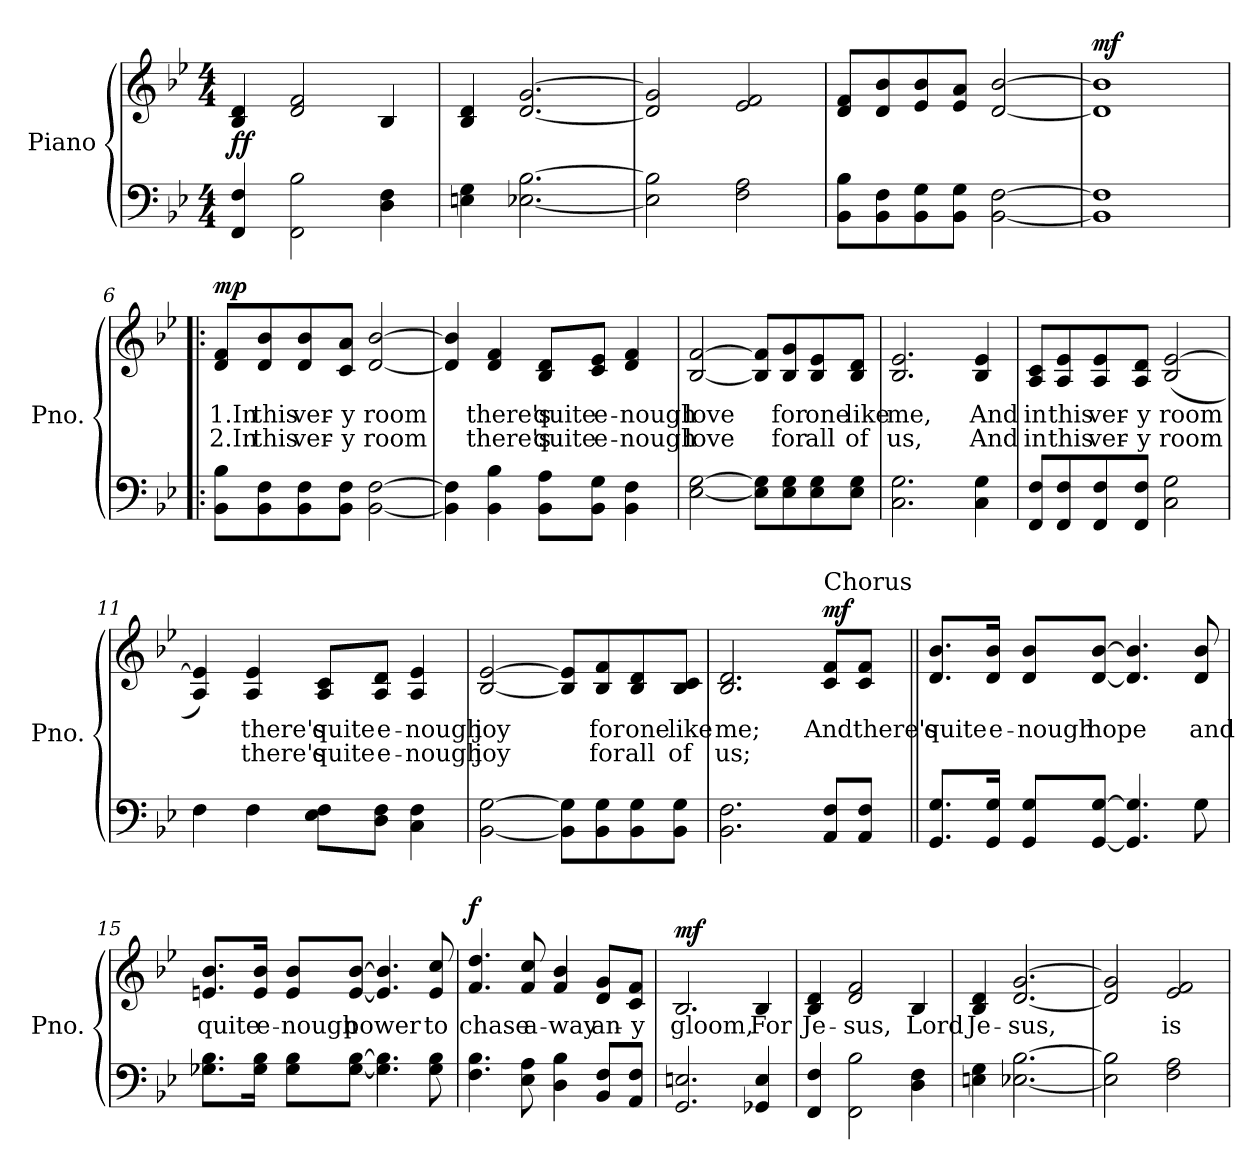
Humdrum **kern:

**kern	**kern	**text	**text	**dynam
*part1	*part1	*part1	*part1	*part1
*staff2	*staff1	*staff1	*staff1	*staff1/2
*I"Piano	*	*	*	*
*I'Pno.	*	*	*	*
*clefF4	*clefG2	*	*	*
*k[b-e-]	*k[b-e-]	*	*	*
*M4/4	*M4/4	*	*	*
*MM100	*MM100	*	*	*
=1	=1	=1	=1	=1
!	!	!	!	!LO:DY:a=2
4FF/ 4F/	4B-/ 4d/	.	.	ff
2FF\ 2B-\	2d/ 2f/	.	.	.
4D\ 4F\	4B-/	.	.	.
=2	=2	=2	=2	=2
4En\ 4G\	4B-/ 4d/	.	.	.
[2.E-X\ [2.B-\	[2.d/ [2.g/	.	.	.
=3	=3	=3	=3	=3
2E-\] 2B-\]	2d/] 2g/]	.	.	.
2F\ 2A\	2e-/ 2f/	.	.	.
=4	=4	=4	=4	=4
8BB-\ 8B-\L	8d/ 8f/L	.	.	.
8BB-\ 8F\	8d/ 8b-/	.	.	.
8BB-\ 8G\	8e-/ 8b-/	.	.	.
8BB-\ 8G\J	8e-/ 8a/J	.	.	.
[2BB-\ [2F\	[2d/ [2b-/	.	.	.
=5	=5	=5	=5	=5
!	!	!	!	!LO:DY:b
1BB-] 1F]	1d] 1b-]	.	.	mf
=6!|:	=6!|:	=6!|:	=6!|:	=6!|:
!	!	!LO:LY:b	!LO:LY:b	!LO:DY:a
8BB-\ 8B-\L	8d/ 8f/L	1.In	2.In	mp
!	!	!LO:LY:b	!LO:LY:b	!
8BB-\ 8F\	8d/ 8b-/	this	this	.
!	!	!LO:LY:b	!LO:LY:b	!
8BB-\ 8F\	8d/ 8b-/	ver-	ver-	.
!	!	!LO:LY:b	!LO:LY:b	!
8BB-\ 8F\J	8c/ 8a/J	-y	-y	.
!	!	!LO:LY:b	!LO:LY:b	!
[2BB-\ [2F\	[2d/ [2b-/	room	room	.
=7	=7	=7	=7	=7
4BB-\] 4F\]	4d/] 4b-/]	.	.	.
!	!	!LO:LY:b	!LO:LY:b	!
4BB-\ 4B-\	4d/ 4f/	there's	there's	.
!	!	!LO:LY:b	!LO:LY:b	!
8BB-\ 8A\L	8B-/ 8d/L	quite	quite	.
!	!	!LO:LY:b	!LO:LY:b	!
8BB-\ 8G\J	8c/ 8e-/J	e-	e-	.
!	!	!LO:LY:b	!LO:LY:b	!
4BB-\ 4F\	4d/ 4f/	-nough	-nough	.
!!LO:LB:g=z
=8	=8	=8	=8	=8
!	!	!LO:LY:b	!LO:LY:b	!
[2E-\ [2G\	[2B-/ [2f/	love	love	.
8E-\] 8G\]L	8B-/] 8f/]L	.	.	.
!	!	!LO:LY:b	!LO:LY:b	!
8E-\ 8G\	8B-/ 8g/	for	for	.
!	!	!LO:LY:b	!LO:LY:b	!
8E-\ 8G\	8B-/ 8e-/	one	all	.
!	!	!LO:LY:b	!LO:LY:b	!
8E-\ 8G\J	8B-/ 8d/J	like	of	.
=9	=9	=9	=9	=9
!	!	!LO:LY:b	!LO:LY:b	!
2.C\ 2.G\	2.B-/ 2.e-/	me,	us,	.
!	!	!LO:LY:b	!LO:LY:b	!
4C\ 4G\	4B-/ 4e-/	And	And	.
=10	=10	=10	=10	=10
!	!	!LO:LY:b	!LO:LY:b	!
8FF/ 8F/L	8A/ 8c/L	in	in	.
!	!	!LO:LY:b	!LO:LY:b	!
8FF/ 8F/	8A/ 8e-/	this	this	.
!	!	!LO:LY:b	!LO:LY:b	!
8FF/ 8F/	8A/ 8e-/	ver-	ver-	.
!	!	!LO:LY:b	!LO:LY:b	!
8FF/ 8F/J	8A/ 8d/J	-y	-y	.
!	!	!LO:LY:b	!LO:LY:b	!
2C\ 2G\	(2B-/ [2e-/	room	room	.
=11	=11	=11	=11	=11
4F\	4A/ 4e-/])	.	.	.
!	!	!LO:LY:b	!LO:LY:b	!
4F\	4A/ 4e-/	there's	there's	.
!	!	!LO:LY:b	!LO:LY:b	!
8E-\ 8F\L	8A/ 8c/L	quite	quite	.
!	!	!LO:LY:b	!LO:LY:b	!
8D\ 8F\J	8A/ 8d/J	e-	e-	.
!	!	!LO:LY:b	!LO:LY:b	!
4C\ 4F\	4A/ 4e-/	-nough	-nough	.
!!LO:LB:g=z
=12	=12	=12	=12	=12
!	!	!LO:LY:b	!LO:LY:b	!
[2BB-\ [2G\	[2B-/ [2e-/	joy	joy	.
8BB-\] 8G\]L	8B-/] 8e-/]L	.	.	.
!	!	!LO:LY:b	!LO:LY:b	!
8BB-\ 8G\	8B-/ 8f/	for	for	.
!	!	!LO:LY:b	!LO:LY:b	!
8BB-\ 8G\	8B-/ 8d/	one	all	.
!	!	!LO:LY:b	!LO:LY:b	!
8BB-\ 8G\J	8B-/ 8c/J	like	of	.
=13	=13	=13	=13	=13
!	!	!LO:LY:b	!LO:LY:b	!
2.BB-\ 2.F\	2.B-/ 2.d/	me;	us;	.
!	!LO:TX:a:t=Chorus	!	!	!
!	!	!LO:LY:b	!	!LO:DY:b
8AA/ 8F/L	8c/ 8f/L	And	.	mf
!	!	!LO:LY:b	!	!
8AA/ 8F/J	8c/ 8f/J	there's	.	.
=14||	=14||	=14||	=14||	=14||
!	!	!LO:LY:b	!	!
8.GG/ 8.G/L	8.d/ 8.b-/L	quite	.	.
!	!	!LO:LY:b	!	!
16GG/ 16G/Jk	16d/ 16b-/Jk	e-	.	.
!	!	!LO:LY:b	!	!
8GG/ 8G/L	8d/ 8b-/L	-nough	.	.
!	!	!LO:LY:b	!	!
[8GG/ [8G/J	[8d/ [8b-/J	hope	.	.
4.GG/] 4.G/]	4.d/] 4.b-/]	.	.	.
!	!	!LO:LY:b	!	!
8G\	8d/ 8b-/	and	.	.
!!LO:LB:g=z
=15	=15	=15	=15	=15
!	!	!LO:LY:b	!	!
8.G-X\ 8.B-\L	8.en/ 8.b-/L	quite	.	.
!	!	!LO:LY:b	!	!
16G-\ 16B-\Jk	16e/ 16b-/Jk	e-	.	.
!	!	!LO:LY:b	!	!
8G-\ 8B-\L	8e/ 8b-/L	-nough	.	.
!	!	!LO:LY:b	!	!
[8G-\ [8B-\J	[8e/ [8b-/J	power	.	.
4.G-\] 4.B-\]	4.e/] 4.b-/]	.	.	.
!	!	!LO:LY:b	!	!
8G-\ 8B-\	8e/ 8cc/	to	.	.
=16	=16	=16	=16	=16
!	!	!LO:LY:b	!	!LO:DY:a
4.F\ 4.B-\	4.f/ 4.dd/	chase	.	f
!	!	!LO:LY:b	!	!
8E-\ 8A\	8f/ 8cc/	a-	.	.
!	!	!LO:LY:b	!	!
4D\ 4B-\	4f/ 4b-/	-way	.	.
!	!	!LO:LY:b	!	!
8BB-/ 8F/L	8d/ 8g/L	an-	.	.
!	!	!LO:LY:b	!	!
8AA/ 8F/J	8c/ 8f/J	-y	.	.
=17	=17	=17	=17	=17
!	!	!LO:LY:b	!	!LO:DY:a
2.GG/ 2.En/	2.B-/	gloom,	.	mf
!	!	!LO:LY:b	!	!
4GG-X/ 4E/	4B-/	For	.	.
=18	=18	=18	=18	=18
!	!	!LO:LY:b	!	!
4FF/ 4F/	4B-/ 4d/	Je-	.	.
!	!	!LO:LY:b	!	!
2FF\ 2B-\	2d/ 2f/	-sus,	.	.
!	!	!LO:LY:b	!	!
4D\ 4F\	4B-/	Lord	.	.
=19	=19	=19	=19	=19
!	!	!LO:LY:b	!	!
4En\ 4G\	4B-/ 4d/	Je-	.	.
!	!	!LO:LY:b	!	!
[2.E-X\ [2.B-\	[2.d/ [2.g/	-sus,	.	.
=20	=20	=20	=20	=20
2E-\] 2B-\]	2d/] 2g/]	.	.	.
!	!	!LO:LY:b	!	!
2F\ 2A\	2e-/ 2f/	is	.	.
=	=	=	=	=
*-	*-	*-	*-	*-
